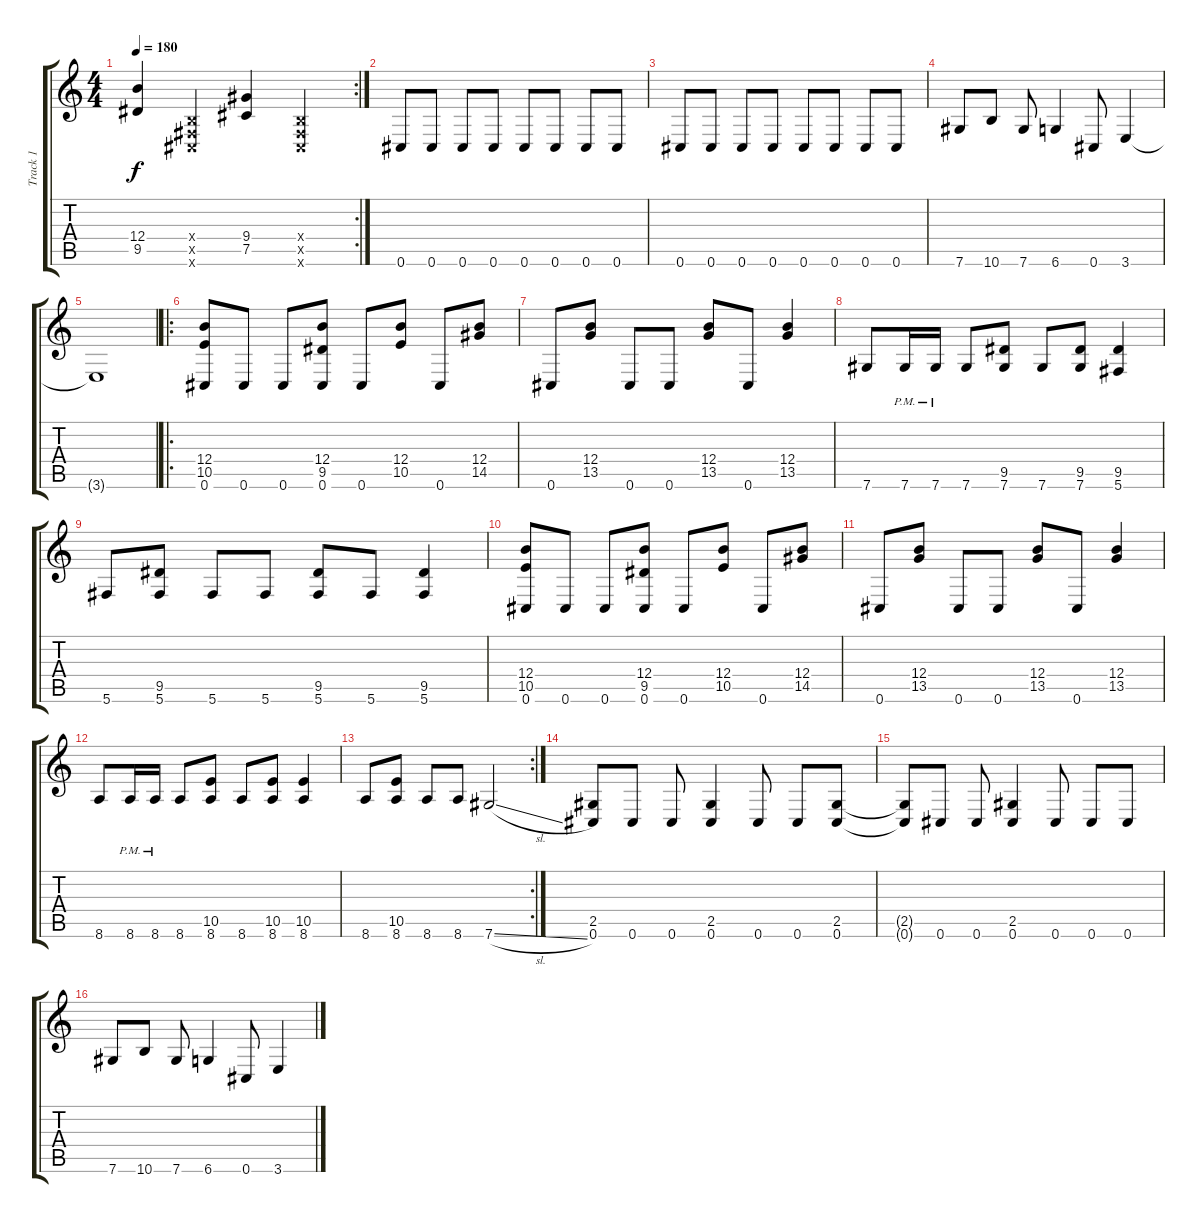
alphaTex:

\track ("Track 1" "Track 1") {instrument distortionguitar}
\staff {score tabs}
\tuning (Db4 Ab3 E3 B2 Gb2 Db2) {hide}
\rc 2
\ts (4 4)
\tempo 180
\clef g2
\ks c
(12.4{t} 9.5{t}).4{dy f} (0.4{x} 0.5{x} 0.6{x}).4 (9.4 7.5).4 (0.4{x} 0.5{x} 0.6{x}).4 |
0.6.8 0.6.8 0.6.8 0.6.8 0.6.8 0.6.8 0.6.8 0.6.8 |
0.6.8 0.6.8 0.6.8 0.6.8 0.6.8 0.6.8 0.6.8 0.6.8 |
7.6.8 10.6.8 7.6.8 6.6.4 0.6.8 3.6.4 |
3.6{t}.1 |
\ro
(12.4 10.5 0.6).8 0.6.8 0.6.8 (12.4 9.5 0.6).8 0.6.8 (12.4 10.5).8 0.6.8 (12.4 14.5).8 |
0.6.8 (12.4 13.5).8 0.6.8 0.6.8 (12.4 13.5).8 0.6.8 (12.4 13.5).4 |
7.6.8 7.6{pm}.16 7.6{pm}.16 7.6.8 (9.5 7.6).8 7.6.8 (9.5 7.6).8 (9.5 5.6).4 |
5.6.8 (9.5 5.6).8 5.6.8 5.6.8 (9.5 5.6).8 5.6.8 (9.5 5.6).4 |
(12.4 10.5 0.6).8 0.6.8 0.6.8 (12.4 9.5 0.6).8 0.6.8 (12.4 10.5).8 0.6.8 (12.4 14.5).8 |
0.6.8 (12.4 13.5).8 0.6.8 0.6.8 (12.4 13.5).8 0.6.8 (12.4 13.5).4 |
8.6.8 8.6{pm}.16 8.6{pm}.16 8.6.8 (10.5 8.6).8 8.6.8 (10.5 8.6).8 (10.5 8.6).4 |
\rc 2
8.6.8 (10.5 8.6).8 8.6.8 8.6.8 7.6{sl}.2 |
(2.5 0.6).8 0.6.8 0.6.8 (2.5 0.6).4 0.6.8 0.6.8 (2.5 0.6).8 |
(2.5{t} 0.6{t}).8 0.6.8 0.6.8 (2.5 0.6).4 0.6.8 0.6.8 0.6.8 |
7.6.8 10.6.8 7.6.8 6.6.4 0.6.8 3.6.4
